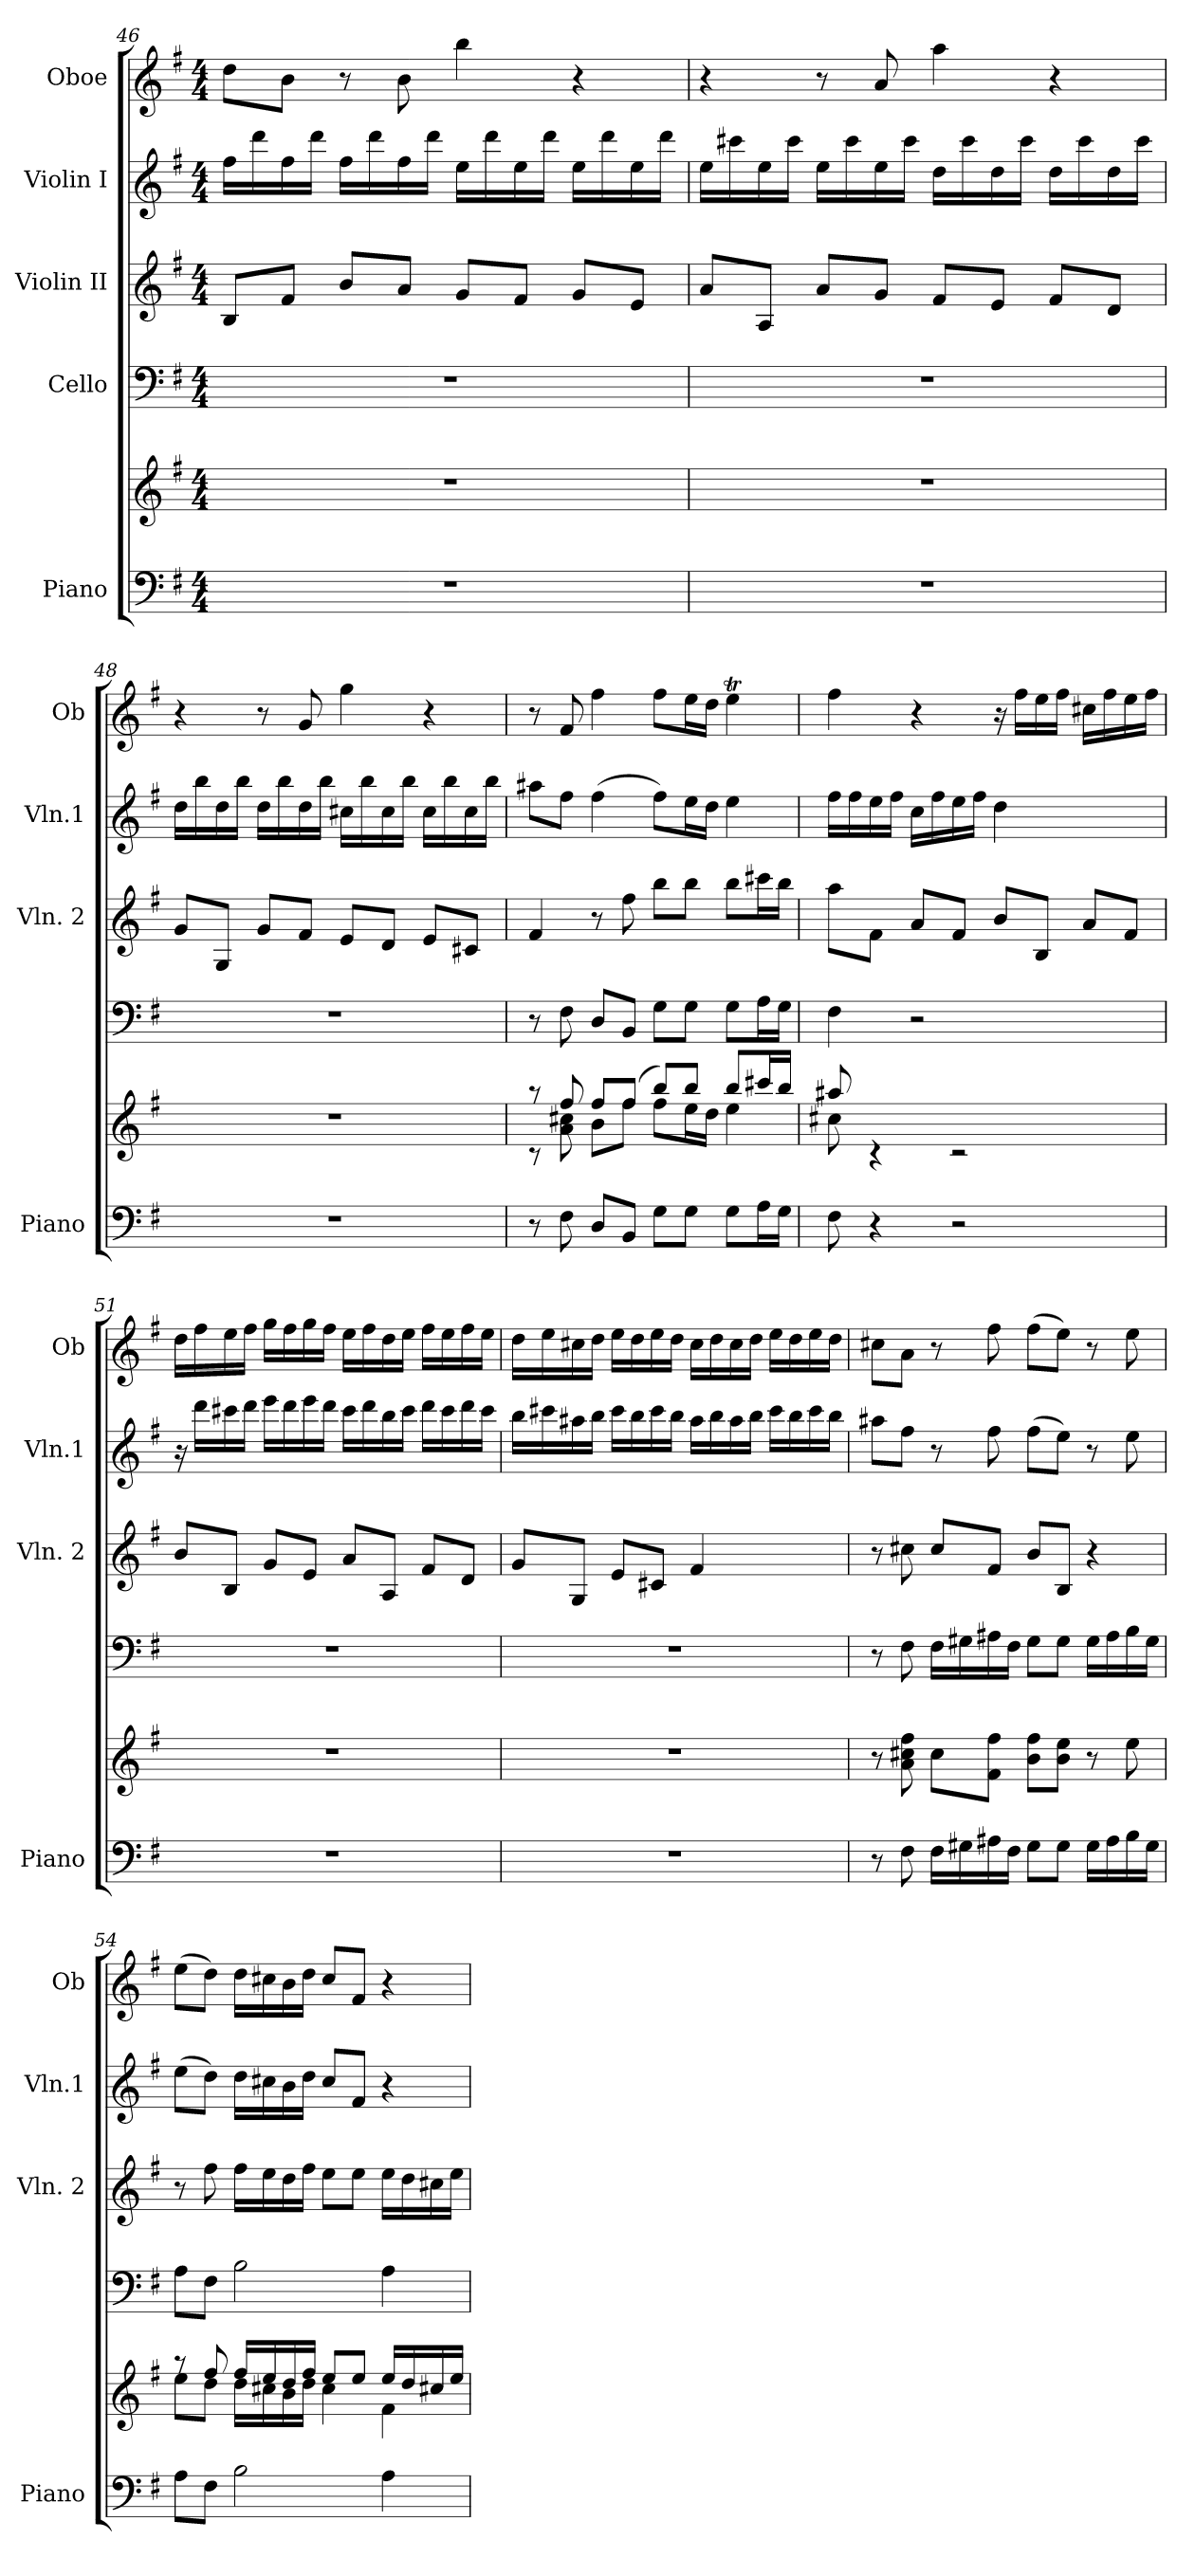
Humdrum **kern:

**kern	**kern	**kern	**kern	**kern	**kern
*part5	*part5	*part4	*part3	*part2	*part1
*staff6	*staff5	*staff4	*staff3	*staff2	*staff1
*I"Piano	*	*I"Cello	*I"Violin II	*I"Violin I	*I"Oboe
*I'Piano	*	*	*I'Vln. 2	*I'Vln.1	*I'Ob
*clefF4	*clefG2	*clefF4	*clefG2	*clefG2	*clefG2
*k[f#]	*k[f#]	*k[f#]	*k[f#]	*k[f#]	*k[f#]
*G:	*G:	*G:	*G:	*G:	*G:
*M4/4	*M4/4	*M4/4	*M4/4	*M4/4	*M4/4
=46	=46	=46	=46	=46	=46
1r	1r	1r	8B/L	16ff#\LL	8dd\L
.	.	.	.	16ddd\	.
.	.	.	8f#/J	16ff#\	8b\J
.	.	.	.	16ddd\JJ	.
.	.	.	8b/L	16ff#\LL	8r
.	.	.	.	16ddd\	.
.	.	.	8a/J	16ff#\	8b\
.	.	.	.	16ddd\JJ	.
.	.	.	8g/L	16ee\LL	4bb\
.	.	.	.	16ddd\	.
.	.	.	8f#/J	16ee\	.
.	.	.	.	16ddd\JJ	.
.	.	.	8g/L	16ee\LL	4r
.	.	.	.	16ddd\	.
.	.	.	8e/J	16ee\	.
.	.	.	.	16ddd\JJ	.
=47	=47	=47	=47	=47	=47
1r	1r	1r	8a/L	16ee\LL	4r
.	.	.	.	16ccc#X\	.
.	.	.	8A/J	16ee\	.
.	.	.	.	16ccc#\JJ	.
.	.	.	8a/L	16ee\LL	8r
.	.	.	.	16ccc#\	.
.	.	.	8g/J	16ee\	8a/
.	.	.	.	16ccc#\JJ	.
.	.	.	8f#/L	16dd\LL	4aa\
.	.	.	.	16ccc#\	.
.	.	.	8e/J	16dd\	.
.	.	.	.	16ccc#\JJ	.
.	.	.	8f#/L	16dd\LL	4r
.	.	.	.	16ccc#\	.
.	.	.	8d/J	16dd\	.
.	.	.	.	16ccc#\JJ	.
=48	=48	=48	=48	=48	=48
1r	1r	1r	8g/L	16dd\LL	4r
.	.	.	.	16bb\	.
.	.	.	8G/J	16dd\	.
.	.	.	.	16bb\JJ	.
.	.	.	8g/L	16dd\LL	8r
.	.	.	.	16bb\	.
.	.	.	8f#/J	16dd\	8g/
.	.	.	.	16bb\JJ	.
.	.	.	8e/L	16cc#X\LL	4gg\
.	.	.	.	16bb\	.
.	.	.	8d/J	16cc#\	.
.	.	.	.	16bb\JJ	.
.	.	.	8e/L	16cc#\LL	4r
.	.	.	.	16bb\	.
.	.	.	8c#X/J	16cc#\	.
.	.	.	.	16bb\JJ	.
!!LO:PB:g=z
=49	=49	=49	=49	=49	=49
*	*^	*	*	*	*
8r	8raa	8rc	8r	4f#/	8aa#X\L	8r
8F#\	8ff#/	8a\ 8cc#X\	8F#\	.	8ff#\J	8f#/
8D/L	8ff#/L	8b\L	8D/L	8r	(4ff#\	4ff#\
8BB/J	(8ff#/J	8ff#\J	8BB/J	8ff#\	.	.
8G\L	8bb/L)	8ff#\L	8G\L	8bb\L	8ff#\L)	8ff#\L
8G\J	8bb/J	16ee\L	8G\J	8bb\J	16ee\L	16ee\L
.	.	16dd\JJ	.	.	16dd\JJ	16dd\JJ
8G\L	8bb/L	4ee\	8G\L	8bb\L	4ee\	4eeT\
16A\L	16ccc#X/L	.	16A\L	16ccc#X\L	.	.
16G\JJ	16bb/JJ	.	16G\JJ	16bb\JJ	.	.
=50	=50	=50	=50	=50	=50	=50
8F#\	8aa#X/	8cc#X\	4F#\	8aa\L	16ff#\LL	4ff#\
.	.	.	.	.	16ff#\	.
4r	8ryy	4rc	.	8f#\J	16ee\	.
.	.	.	.	.	16ff#\JJ	.
.	2.ryy	.	2r	8a/L	16cc\LL	4r
.	.	.	.	.	16ff#\	.
2r	.	2rc	.	8f#/J	16ee\	.
.	.	.	.	.	16ff#\JJ	.
.	.	.	.	8b/L	4dd\	16r
.	.	.	.	.	.	16ff#\LL
.	.	.	.	8B/J	.	16ee\
.	.	.	.	.	.	16ff#\JJ
.	.	.	4ryy	8a/L	4ryy	16cc#X\LL
.	.	.	.	.	.	16ff#\
8ryy	.	8ryy	.	8f#/J	.	16ee\
.	.	.	.	.	.	16ff#\JJ
*	*v	*v	*	*	*	*
=51	=51	=51	=51	=51	=51
1r	1r	1r	8b/L	16r	16dd\LL
.	.	.	.	16ddd\LL	16ff#\
.	.	.	8B/J	16ccc#X\	16ee\
.	.	.	.	16ddd\JJ	16ff#\JJ
.	.	.	8g/L	16eee\LL	16gg\LL
.	.	.	.	16ddd\	16ff#\
.	.	.	8e/J	16eee\	16gg\
.	.	.	.	16ddd\JJ	16ff#\JJ
.	.	.	8a/L	16ccc#\LL	16ee\LL
.	.	.	.	16ddd\	16ff#\
.	.	.	8A/J	16bb\	16dd\
.	.	.	.	16ccc#\JJ	16ee\JJ
.	.	.	8f#/L	16ddd\LL	16ff#\LL
.	.	.	.	16ccc#\	16ee\
.	.	.	8d/J	16ddd\	16ff#\
.	.	.	.	16ccc#\JJ	16ee\JJ
=52	=52	=52	=52	=52	=52
1r	1r	1r	8g/L	16bb\LL	16dd\LL
.	.	.	.	16ccc#X\	16ee\
.	.	.	8G/J	16aa#X\	16cc#X\
.	.	.	.	16bb\JJ	16dd\JJ
.	.	.	8e/L	16ccc#\LL	16ee\LL
.	.	.	.	16bb\	16dd\
.	.	.	8c#X/J	16ccc#\	16ee\
.	.	.	.	16bb\JJ	16dd\JJ
.	.	.	4f#/	16aa#\LL	16cc#\LL
.	.	.	.	16bb\	16dd\
.	.	.	.	16aa#\	16cc#\
.	.	.	.	16bb\JJ	16dd\JJ
.	.	.	4ryy	16ccc#\LL	16ee\LL
.	.	.	.	16bb\	16dd\
.	.	.	.	16ccc#\	16ee\
.	.	.	.	16bb\JJ	16dd\JJ
!!LO:LB:g=z
=53	=53	=53	=53	=53	=53
8r	8r	8r	8r	8aa#X\L	8cc#X\L
8F#\	8a\ 8cc#X\ 8ff#\	8F#\	8cc#X\	8ff#\J	8a\J
16F#\LL	8cc#\L	16F#\LL	8cc#/L	8r	8r
16G#X\	.	16G#X\	.	.	.
16A#X\	8f#\ 8ff#\J	16A#X\	8f#/J	8ff#\	8ff#\
16F#\JJ	.	16F#\JJ	.	.	.
8G#\L	8b\ 8ff#\L	8G#\L	8b/L	(8ff#\L	(8ff#\L
8G#\J	8b\ 8ee\J	8G#\J	8B/J	8ee\J)	8ee\J)
16G#\LL	8r	16G#\LL	4r	8r	8r
16A#\	.	16A#\	.	.	.
16B\	8ee\	16B\	.	8ee\	8ee\
16G#\JJ	.	16G#\JJ	.	.	.
=54	=54	=54	=54	=54	=54
*	*^	*	*	*	*
8A\L	8raa	8ee\L	8A\L	8r	(8ee\L	(8ee\L
8F#\J	8ff#/	8dd\J	8F#\J	8ff#\	8dd\J)	8dd\J)
2B\	16ff#/LL	16dd\LL	2B\	16ff#\LL	16dd\LL	16dd\LL
.	16ee/	16cc#X\	.	16ee\	16cc#X\	16cc#X\
.	16dd/	16b\	.	16dd\	16b\	16b\
.	16ff#/JJ	16dd\JJ	.	16ff#\JJ	16dd\JJ	16dd\JJ
.	8ee/L	4cc#\	.	8ee\L	8cc#/L	8cc#/L
.	8ee/J	.	.	8ee\J	8f#/J	8f#/J
4A\	16ee/LL	4f#\	4A\	16ee\LL	4r	4r
.	16dd/	.	.	16dd\	.	.
.	16cc#X/	.	.	16cc#X\	.	.
.	16ee/JJ	.	.	16ee\JJ	.	.
*	*v	*v	*	*	*	*
=	=	=	=	=	=
*-	*-	*-	*-	*-	*-
